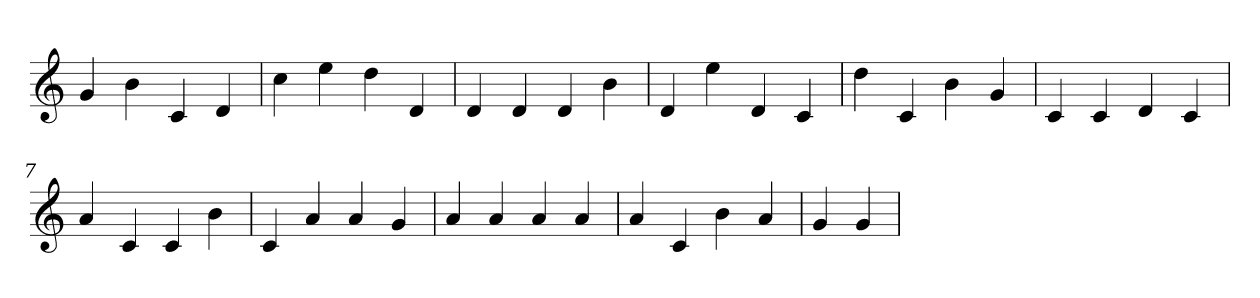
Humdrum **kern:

**kern
*part1
*staff1
*clefG2
=1
4g
4b
4c
4d
=2
4cc
4ee
4dd
4d
=3
4d
4d
4d
4b
=4
4d
4ee
4d
4c
=5
4dd
4c
4b
4g
=6
4c
4c
4d
4c
=7
4a
4c
4c
4b
=8
4c
4a
4a
4g
=9
4a
4a
4a
4a
=10
4a
4c
4b
4a
=11
4g
4g
=
*-
